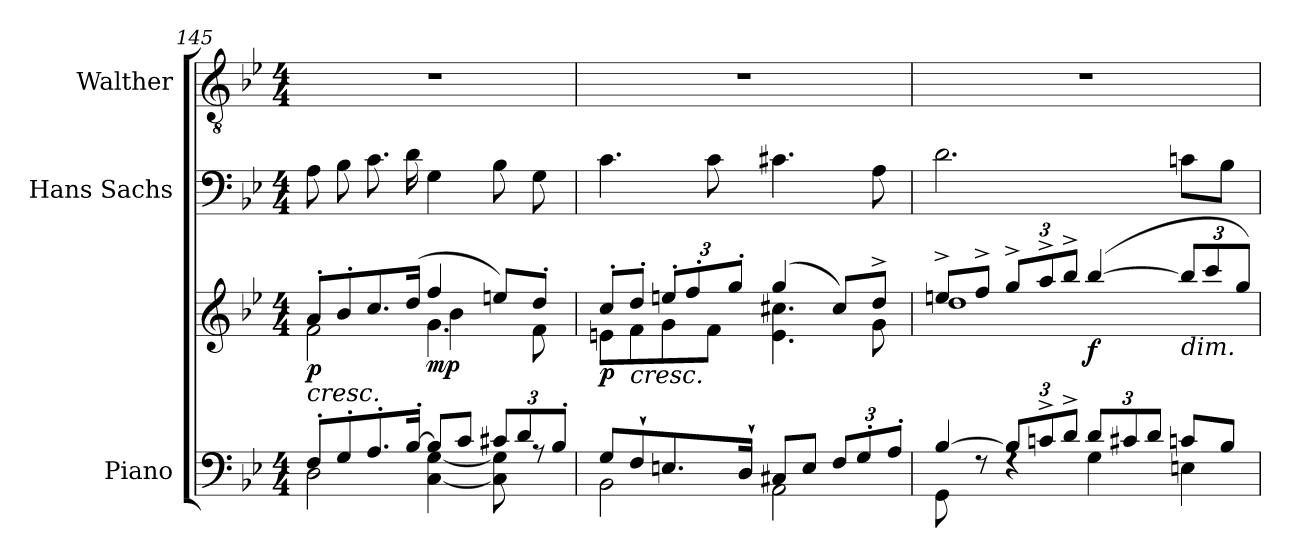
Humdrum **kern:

**kern	**kern	**dynam	**kern	**kern
*part3	*part3	*part3	*part2	*part1
*staff4	*staff3	*staff3/4	*staff2	*staff1
*I"Piano	*	*	*I"Hans Sachs	*I"Walther
*I'Pno.	*	*	*I'H. S.	*I'W.
*clefF4	*clefG2	*	*clefF4	*clefGv2
*k[b-e-]	*k[b-e-]	*	*k[b-e-]	*k[b-e-]
*M4/4	*M4/4	*	*M4/4	*M4/4
=145	=145	=145	=145	=145
*^	*	*	*	*
!	!	!	!LO:HP:b	!	!
*	*	*^	*	*	*
*	*	*	*^	*	*	*
!	!	!	!	!	!LO:DY:n=1:b	!	!
8F'/L	2D\	8a'/L	2f\	2ryy	< p	8A\	1r
8G'/	.	8b-'/	.	.	.	8B-\	.
8.A'/	.	8.cc/	.	.	.	8.c\	.
[16B-'/Jk	.	(>16dd/Jk	.	.	.	16d\	.
!	!	!	!	!	!LO:DY:n=2:b	!	!
8B-/L]	[4C\ [4G\	4ff/	4.g\	4b-\	mp	4G\	.
8c/J	.	.	.	.	.	.	.
*Xbrackettup	*	*	*	*	*	*	*
12c#X/L	8C\] 8G\]	8een/L)	.	4ryy	.	8B-\	.
12d/	.	.	.	.	.	.	.
.	8rA	8dd'/J	8f\	.	.	8G\	.
12B-'/J	.	.	.	.	.	.	.
*v	*v	*	*	*	*	*	*
*	*v	*v	*v	*	*	*
.	.	[	.	.
=146	=146	=146	=146	=146
*^	*^	*	*	*
!	!	!	!	!LO:DY:b	!	!
8G/L	2BB-\	8cc'/L	8en\L	p	4.c\	1r
!	!	!LO:TX:b:i:t=cresc.	!	!	!	!
8F`/	.	8dd'/J	8f\	.	.	.
*	*	*Xbrackettup	*	*	*	*
8.En/	.	12een'/L	8g\	.	.	.
.	.	12ff'/	.	.	.	.
.	.	.	8f\J	.	8c\	.
.	.	12gg'/J	.	.	.	.
16D`/Jk	.	.	.	.	.	.
8C#X/L	2AA\	(>4gg/	4.e\ 4.cc#X\	.	4.c#X\	.
8E/J	.	.	.	.	.	.
12F/L	.	8cc#/L)	.	.	.	.
12G'/	.	.	.	.	.	.
.	.	8dd^/J	8g\	.	8A\	.
12A'/J	.	.	.	.	.	.
!!LO:PB:g=z
=147	=147	=147	=147	=147	=147	=147
[4B-/	8GG\	8een^/L	1dd	.	2.d\	1r
.	8rF	8ff^/J	.	.	.	.
12B-/L]	4rF	12gg^/L	.	.	.	.
12cn^/	.	12aa^/	.	.	.	.
12d^/J	.	12bb-^/J	.	.	.	.
!	!	!	!	!LO:DY:b	!	!
12d/L	4G\	(>[4bb-/	.	f	.	.
12c#X/	.	.	.	.	.	.
12d/J	.	.	.	.	.	.
!	!	!LO:TX:b:i:t=dim.	!	!	!	!
8cn/L	4En\	12bb-/L]	.	.	8cn\L	.
.	.	12ccc/	.	.	.	.
8B-/J	.	.	.	.	8B-\J	.
.	.	12gg/J)	.	.	.	.
*v	*v	*	*	*	*	*
*	*v	*v	*	*	*
=	=	=	=	=
*-	*-	*-	*-	*-
